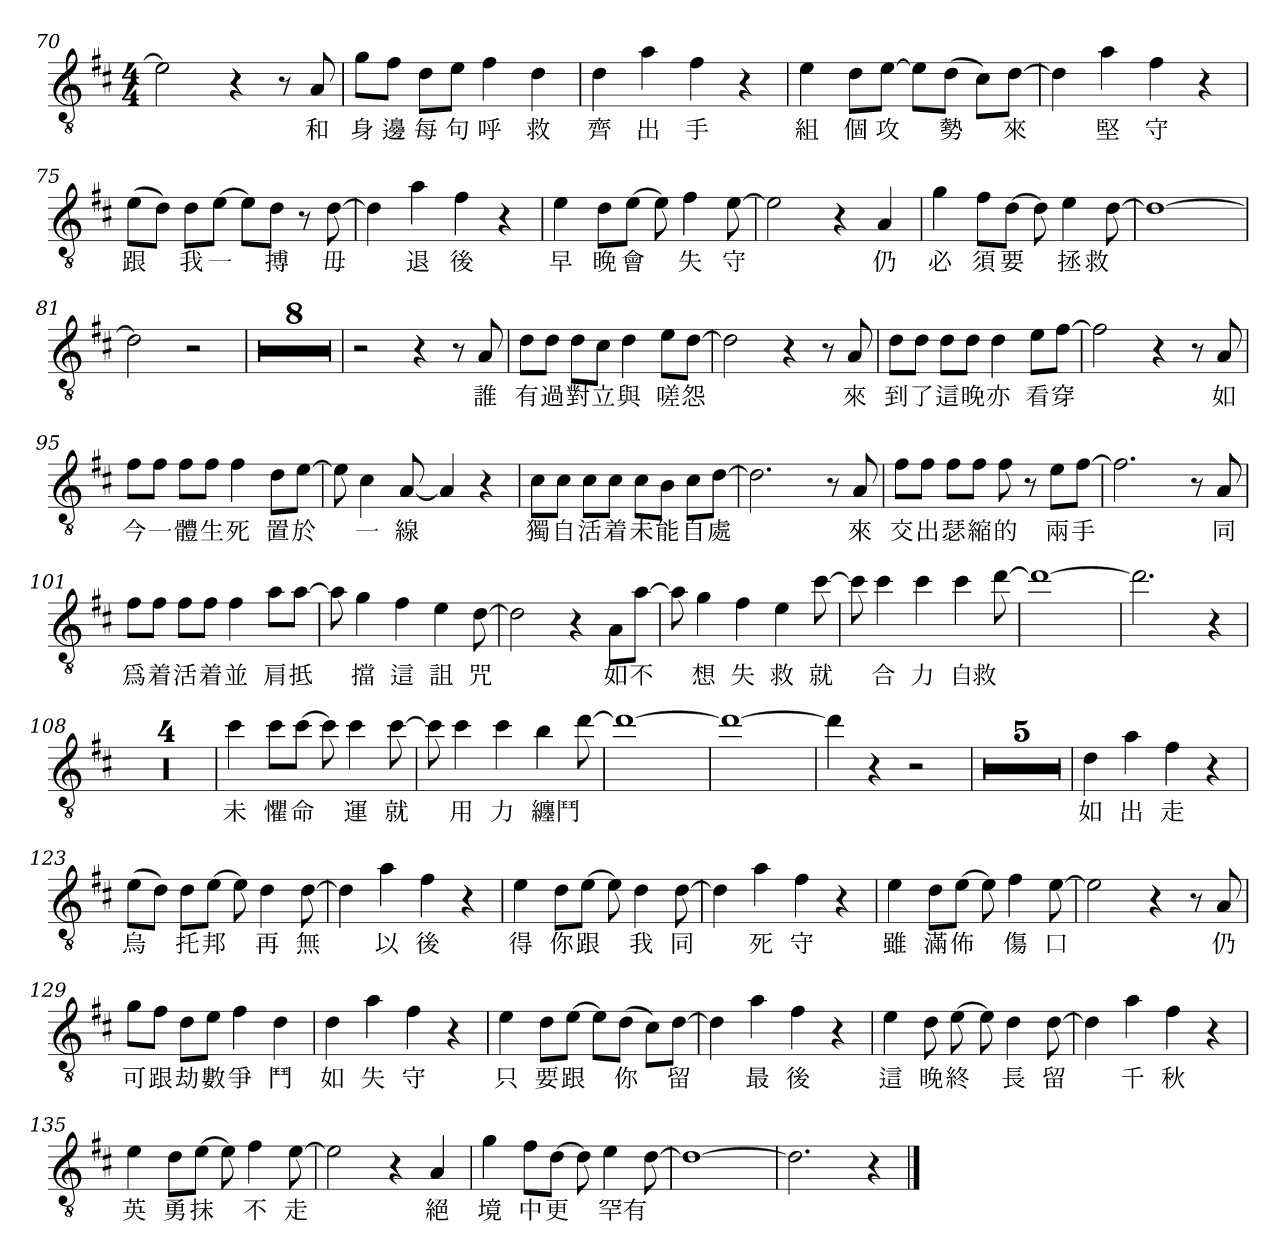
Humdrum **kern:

**kern	**text
*part1	*part1
*staff1	*staff1
*clefGv2	*
*k[f#c#]	*
*D:	*
*M4/4	*
=70	=70
2e]	.
4r	.
8r	.
8A	和
=71	=71
8gL	身
8f#J	邊
8dL	每
8eJ	句
4f#	呼
4d	救
=72	=72
4d	齊
4a	出
4f#	手
4r	.
=73	=73
4e	組
8dL	個
[8eJ	攻
8eL]	.
(8dJ	勢
8c#L)	.
[8dJ	來
=74	=74
4d]	.
4a	堅
4f#	守
4r	.
=75	=75
(8eL	跟
8dJ)	.
8dL	我
[8eJ	一
8eL]	.
8dJ	搏
8r	.
[8d	毋
=76	=76
4d]	.
4a	退
4f#	後
4r	.
=77	=77
4e	早
8dL	晚
[8eJ	會
8e]	.
4f#	失
[8e	守
=78	=78
2e]	.
4r	.
4A	仍
=79	=79
4g	必
8f#L	須
[8dJ	要
8d]	.
4e	拯
[8d	救
=80	=80
1d_	.
=81	=81
2d]	.
2r	.
=82	=82
1r	.
=83	=83
1r	.
=84	=84
1r	.
=85	=85
1r	.
=86	=86
1r	.
=87	=87
1r	.
=88	=88
1r	.
=89	=89
1r	.
=90	=90
2r	.
4r	.
8r	.
8A	誰
=91	=91
8dL	有
8dJ	過
8dL	對
8c#J	立
4d	與
8eL	嗟
[8dJ	怨
=92	=92
2d]	.
4r	.
8r	.
8A	來
=93	=93
8dL	到
8dJ	了
8dL	這
8dJ	晚
4d	亦
8eL	看
[8f#J	穿
=94	=94
2f#]	.
4r	.
8r	.
8A	如
=95	=95
8f#L	今
8f#J	一
8f#L	體
8f#J	生
4f#	死
8dL	置
[8eJ	於
=96	=96
8e]	.
4c#	一
[8A	線
4A]	.
4r	.
=97	=97
8c#L	獨
8c#J	自
8c#L	活
8c#J	着
8c#L	未
8BJ	能
8c#L	自
[8dJ	處
=98	=98
2.d]	.
8r	.
8A	來
=99	=99
8f#L	交
8f#J	出
8f#L	瑟
8f#J	縮
8f#	的
8r	.
8eL	兩
[8f#J	手
=100	=100
2.f#]	.
8r	.
8A	同
=101	=101
8f#L	爲
8f#J	着
8f#L	活
8f#J	着
4f#	並
8aL	肩
[8aJ	抵
=102	=102
8a]	.
4g	擋
4f#	這
4e	詛
[8d	咒
=103	=103
2d]	.
4r	.
8AL	如
[8aJ	不
=104	=104
8a]	.
4g	想
4f#	失
4e	救
[8cc#	就
=105	=105
8cc#]	.
4cc#	合
4cc#	力
4cc#	自
[8dd	救
=106	=106
1dd_	.
=107	=107
2.dd]	.
4r	.
=108	=108
1r	.
=109	=109
1r	.
=110	=110
1r	.
=111	=111
1r	.
=112	=112
4cc#	未
8cc#L	懼
[8cc#J	命
8cc#]	.
4cc#	運
[8cc#	就
=113	=113
8cc#]	.
4cc#	用
4cc#	力
4b	纏
[8dd	鬥
=114	=114
1dd_	.
=115	=115
1dd_	.
=116	=116
4dd]	.
4r	.
2r	.
=117	=117
1r	.
=118	=118
1r	.
=119	=119
1r	.
=120	=120
1r	.
=121	=121
1r	.
=122	=122
4d	如
4a	出
4f#	走
4r	.
=123	=123
(8eL	烏
8dJ)	.
8dL	托
[8eJ	邦
8e]	.
4d	再
[8d	無
=124	=124
4d]	.
4a	以
4f#	後
4r	.
=125	=125
4e	得
8dL	你
[8eJ	跟
8e]	.
4d	我
[8d	同
=126	=126
4d]	.
4a	死
4f#	守
4r	.
=127	=127
4e	雖
8dL	滿
[8eJ	佈
8e]	.
4f#	傷
[8e	口
=128	=128
2e]	.
4r	.
8r	.
8A	仍
=129	=129
8gL	可
8f#J	跟
8dL	劫
8eJ	數
4f#	爭
4d	鬥
=130	=130
4d	如
4a	失
4f#	守
4r	.
=131	=131
4e	只
8dL	要
[8eJ	跟
8eL]	.
(8dJ	你
8c#L)	.
[8dJ	留
=132	=132
4d]	.
4a	最
4f#	後
4r	.
=133	=133
4e	這
8d	晚
[8e	終
8e]	.
4d	長
[8d	留
=134	=134
4d]	.
4a	千
4f#	秋
4r	.
=135	=135
4e	英
8dL	勇
[8eJ	抹
8e]	.
4f#	不
[8e	走
=136	=136
2e]	.
4r	.
4A	絕
=137	=137
4g	境
8f#L	中
[8dJ	更
8d]	.
4e	罕
[8d	有
=138	=138
1d_	.
=139	=139
2.d]	.
4r	.
==	==
*-	*-
